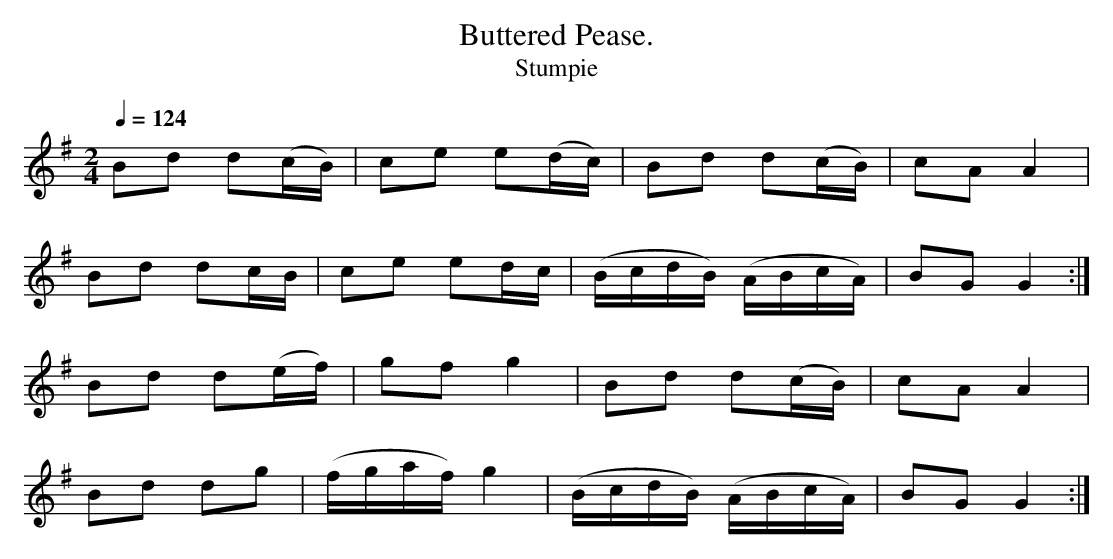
X:1
T:Buttered Pease.
T:Stumpie
M:2/4
L:1/8
Q:1/4=124
K:G
Bd d(c/B/) | ce e(d/c/) | Bd d(c/B/) | cA A2 |
Bd dc/B/ | ce ed/c/ | (B/c/d/B/) (A/B/c/A/) | BG G2 :|
Bd d(e/f/) | gf g2 | Bd d(c/B/) | cA A2 |
Bd dg | (f/g/a/f/) g2 | (B/c/d/B/) (A/B/c/A/) | BG G2 :|
